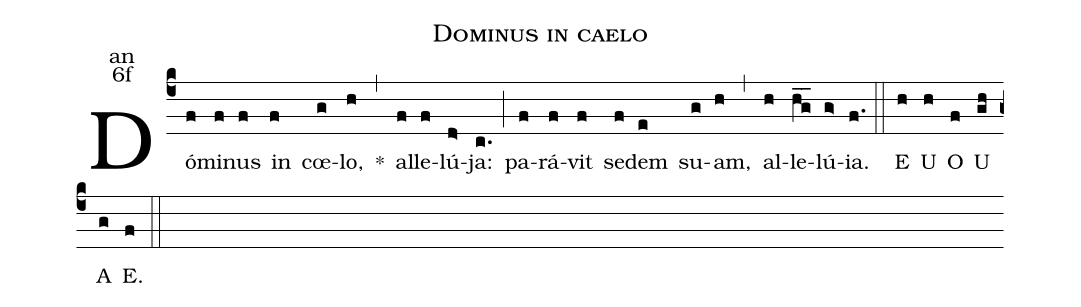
name:Dominus in caelo;
office-part:an;
mode:6f;
%%
(c4) Dó(f)mi(f)nus(f) in(f) cœ(g)lo,(h) <sp>*</sp>(,) al(f)le(f)lú(d>)ja:(c.) (;)
pa(f)rá(f)vit(f) se(f)dem(e) su(g)am,(h) (,) al(h)le(hg__)lú(g>){ia}.(f.) (::)

E(h) U(h) O(f) U(gh) A(g) E.(f) (::)
